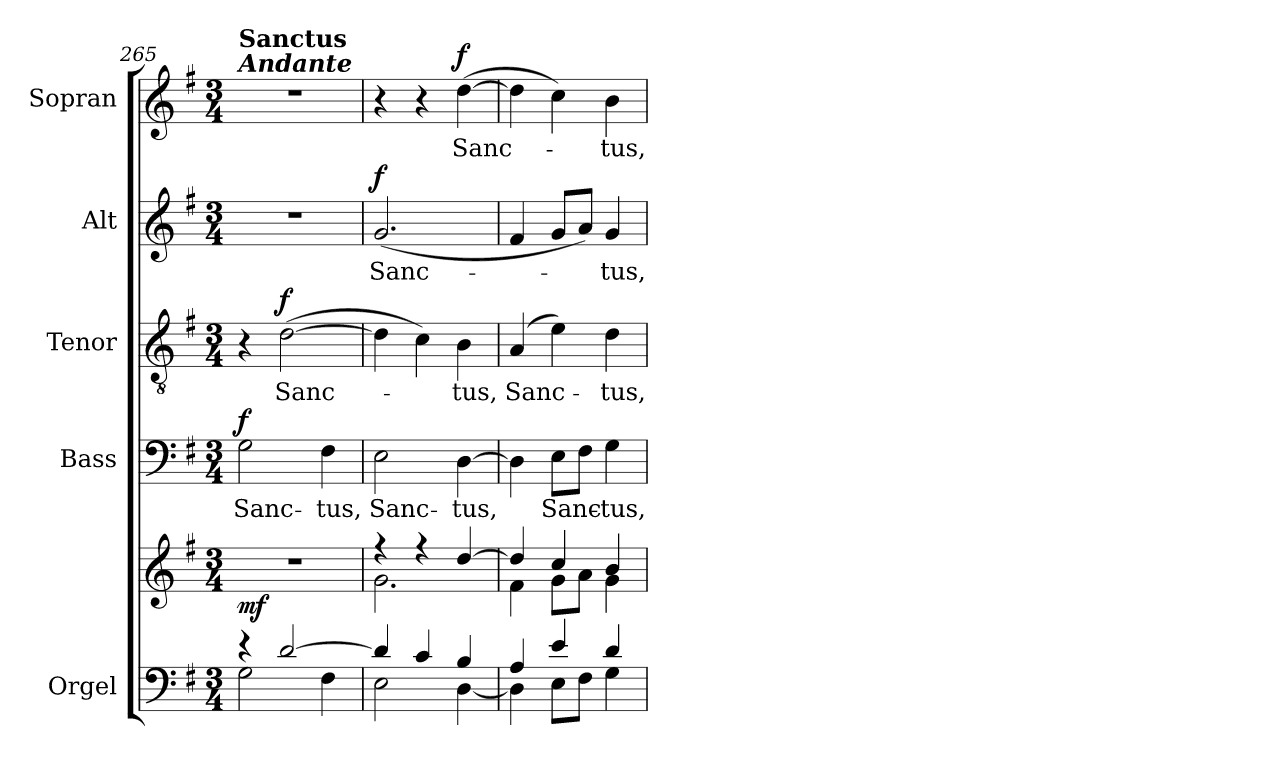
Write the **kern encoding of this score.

**kern	**kern	**dynam	**kern	**text	**dynam	**kern	**text	**dynam	**kern	**text	**dynam	**kern	**text	**dynam
*part5	*part5	*part5	*part4	*part4	*part4	*part3	*part3	*part3	*part2	*part2	*part2	*part1	*part1	*part1
*staff6	*staff5	*staff5/6	*staff4	*staff4	*staff4	*staff3	*staff3	*staff3	*staff2	*staff2	*staff2	*staff1	*staff1	*staff1
*I"Orgel	*	*	*I"Bass	*	*	*I"Tenor	*	*	*I"Alt	*	*	*I"Sopran	*	*
*I'Org.	*	*	*I'B.	*	*	*I'T.	*	*	*I'A.	*	*	*I'S.	*	*
!!LO:LB:g=z
*clefF4	*clefG2	*	*clefF4	*	*	*clefGv2	*	*	*clefG2	*	*	*clefG2	*	*
*k[f#]	*k[f#]	*	*k[f#]	*	*	*k[f#]	*	*	*k[f#]	*	*	*k[f#]	*	*
*G:	*G:	*	*G:	*	*	*G:	*	*	*G:	*	*	*G:	*	*
*M3/4	*M3/4	*	*M3/4	*	*	*M3/4	*	*	*M3/4	*	*	*M3/4	*	*
=265	=265	=265	=265	=265	=265	=265	=265	=265	=265	=265	=265	=265	=265	=265
*^	*	*	*	*	*	*	*	*	*	*	*	*	*	*
!	!	!	!	!	!	!	!	!	!	!	!	!	!LO:TX:a:Bi:t=Andante	!	!
!	!	!	!	!	!	!	!	!	!	!	!	!	!LO:TX:a:B:t=Sanctus	!	!
!	!	!LO:N:vis=1	!LO:DY:b	!	!LO:LY:b	!LO:DY:a	!	!	!	!	!	!	!	!	!
4re	2G\	2.r	mf	2G\	Sanc-	f	4r	.	.	2.r	.	.	2.r	.	.
!	!	!	!	!	!	!	!	!LO:LY:b	!LO:DY:a	!	!	!	!	!	!
[>2d/	.	.	.	.	.	.	(>[2d\	Sanc-	f	.	.	.	.	.	.
!	!	!	!	!	!LO:LY:b	!	!	!	!	!	!	!	!	!	!
.	4F#\	.	.	4F#\	-tus,	.	.	.	.	.	.	.	.	.	.
=266	=266	=266	=266	=266	=266	=266	=266	=266	=266	=266	=266	=266	=266	=266	=266
*	*	*^	*	*	*	*	*	*	*	*	*	*	*	*	*
!	!	!	!	!	!	!LO:LY:b	!	!	!	!	!	!LO:LY:b	!LO:DY:a	!	!	!
4d/]	2E\	4ree	2.g\	.	2E\	Sanc-	.	4d\]	.	.	(<2.g/	Sanc-	f	4r	.	.
4c/	.	4ree	.	.	.	.	.	4c\)	.	.	.	.	.	4r	.	.
!	!	!	!	!	!	!LO:LY:b	!	!	!LO:LY:b	!	!	!	!	!	!LO:LY:b	!LO:DY:a
4B/	[<4D\	[>4dd/	.	.	[4D\	-tus,	.	4B\	-tus,	.	.	.	.	(>[4dd\	Sanc-	f
=267	=267	=267	=267	=267	=267	=267	=267	=267	=267	=267	=267	=267	=267	=267	=267	=267
!	!	!	!	!	!	!	!	!	!LO:LY:b	!	!	!	!	!	!	!
4A/	4D\]	4dd/]	4f#\	.	4D\]	.	.	(4A/	Sanc-	.	4f#/	.	.	4dd\]	.	.
!	!	!	!	!	!	!LO:LY:b	!	!	!	!	!	!	!	!	!	!
4e/	8E\L	4cc/	8g\L	.	8E\L	Sanc-	.	4e\)	.	.	8g/L	.	.	4cc\)	.	.
.	8F#\J	.	8a\J	.	8F#\J	.	.	.	.	.	8a/J)	.	.	.	.	.
!	!	!	!	!	!	!LO:LY:b	!	!	!LO:LY:b	!	!	!LO:LY:b	!	!	!LO:LY:b	!
4d/	4G\	4b/	4g\	.	4G\	-tus,	.	4d\	-tus,	.	4g/	-tus,	.	4b\	-tus,	.
*v	*v	*	*	*	*	*	*	*	*	*	*	*	*	*	*	*
*	*v	*v	*	*	*	*	*	*	*	*	*	*	*	*	*
=	=	=	=	=	=	=	=	=	=	=	=	=	=	=
*-	*-	*-	*-	*-	*-	*-	*-	*-	*-	*-	*-	*-	*-	*-
